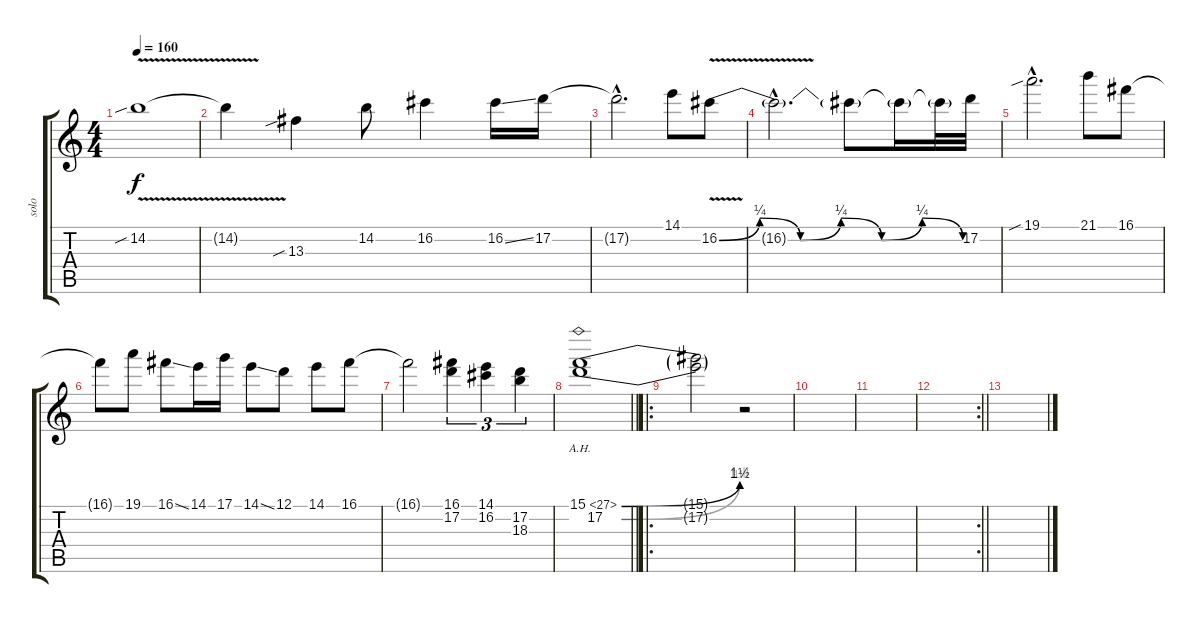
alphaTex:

\track ("solo" "solo") {instrument distortionguitar}
\staff {score tabs}
\tuning (D4 A3 F3 C3 G2 D2) {hide}
\ts (4 4)
\section ("" "")
\tempo 160
\clef g2
\ks c
14.2{v sib}.1{dy f} |
14.2{t}.4 13.3{sib}.4 14.2.8 16.2.4 16.2{ss}.16 17.2.16 |
17.2{hac t}.2{d} 14.1.8 16.2{be (custom 0 0 10 1 20 0 30 1 40 0 50 1 60 0) v}.8 |
16.2{hac t}.2{d} 16.2{t}.8 16.2{t}.16 16.2{t}.32 17.2.32 |
19.1{sib hac}.2{d} 21.1.8 16.1.8 |
16.1{t}.8 19.1.8 16.1{ss}.8 14.1.16 17.1.16 14.1{ss}.8 12.1.8 14.1.8 16.1.8 |
16.1{t}.2 (16.1 17.2).4{tu (3 2)} (14.1 16.2).4{tu (3 2)} (17.2 18.3).4{tu (3 2)} |
\barLineRight lightlight
(15.1{be (bend 0 0 60 6) ah 12} 17.2{be (bend 0 0 60 4)}).1 |
\ro
\section ("" "")
(15.1{t} 17.2{t}).2 r.2 |
|
|
\rc 2
\barLineRight lightlight
|
\section ("" "")
